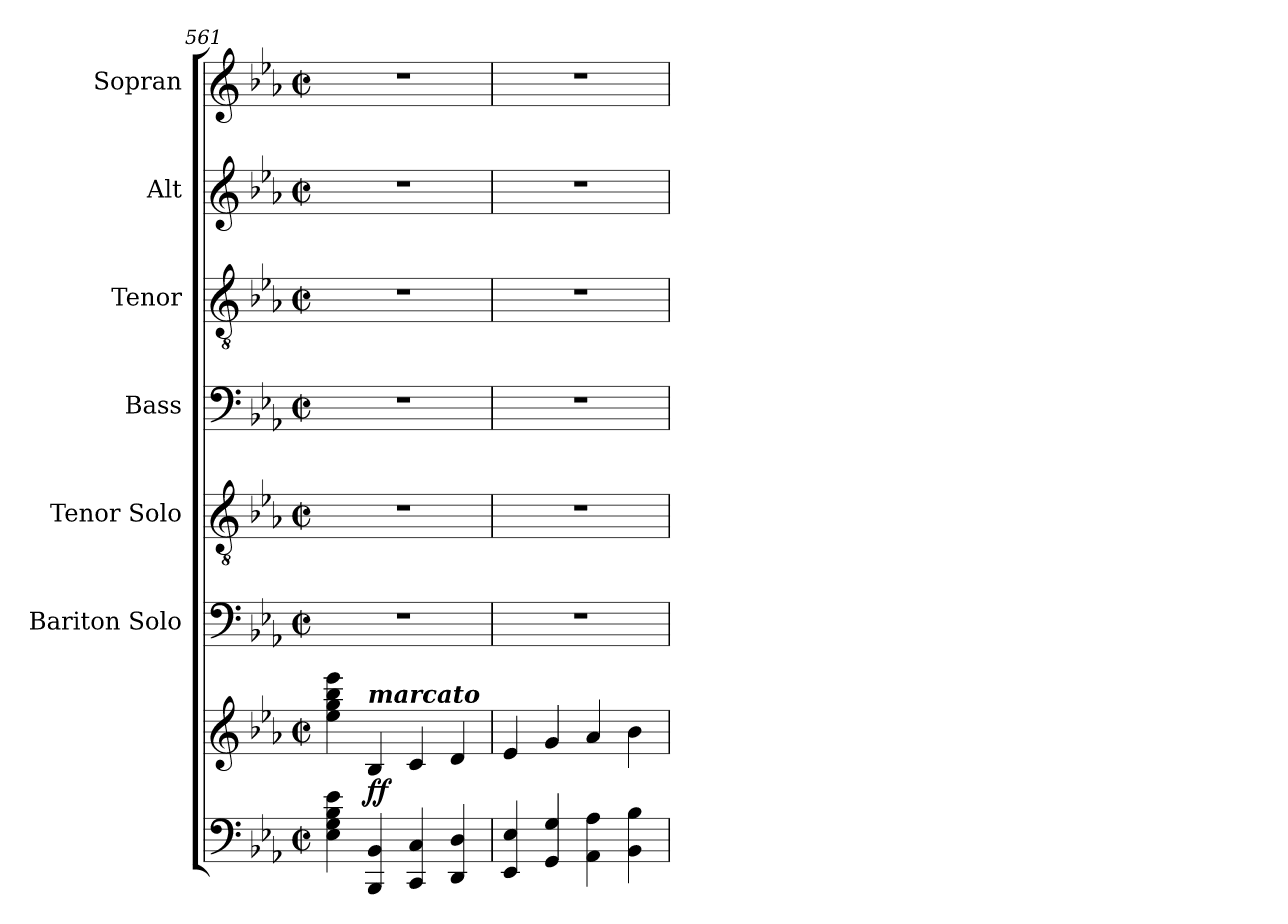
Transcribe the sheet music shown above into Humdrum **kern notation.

**kern	**kern	**dynam	**kern	**kern	**kern	**kern	**kern	**kern
*part7	*part7	*part7	*part6	*part5	*part4	*part3	*part2	*part1
*staff8	*staff7	*staff7/8	*staff6	*staff5	*staff4	*staff3	*staff2	*staff1
*	*	*	*I"Bariton Solo	*I"Tenor Solo	*I"Bass	*I"Tenor	*I"Alt	*I"Sopran
*	*	*	*	*	*I'B.	*I'T.	*I'A.	*I'S.
*clefF4	*clefG2	*	*clefF4	*clefGv2	*clefF4	*clefGv2	*clefG2	*clefG2
*k[b-e-a-]	*k[b-e-a-]	*	*k[b-e-a-]	*k[b-e-a-]	*k[b-e-a-]	*k[b-e-a-]	*k[b-e-a-]	*k[b-e-a-]
*E-:	*E-:	*	*E-:	*E-:	*E-:	*E-:	*E-:	*E-:
*M2/2	*M2/2	*	*M2/2	*M2/2	*M2/2	*M2/2	*M2/2	*M2/2
*met(c|)	*met(c|)	*	*met(c|)	*met(c|)	*met(c|)	*met(c|)	*met(c|)	*met(c|)
=561	=561	=561	=561	=561	=561	=561	=561	=561
4E-\ 4G\ 4B-\ 4e-\	4ee-\ 4gg\ 4bb-\ 4eee-\	.	1r	1r	1r	1r	1r	1r
!	!LO:TX:a:Bi:t=marcato	!	!	!	!	!	!	!
!	!	!LO:DY:b	!	!	!	!	!	!
4BBB-/ 4BB-/	4B-/	ff	.	.	.	.	.	.
4CC/ 4C/	4c/	.	.	.	.	.	.	.
4DD/ 4D/	4d/	.	.	.	.	.	.	.
=562	=562	=562	=562	=562	=562	=562	=562	=562
4EE-/ 4E-/	4e-/	.	1r	1r	1r	1r	1r	1r
4GG/ 4G/	4g/	.	.	.	.	.	.	.
4AA-\ 4A-\	4a-/	.	.	.	.	.	.	.
4BB-\ 4B-\	4b-\	.	.	.	.	.	.	.
=	=	=	=	=	=	=	=	=
*-	*-	*-	*-	*-	*-	*-	*-	*-
